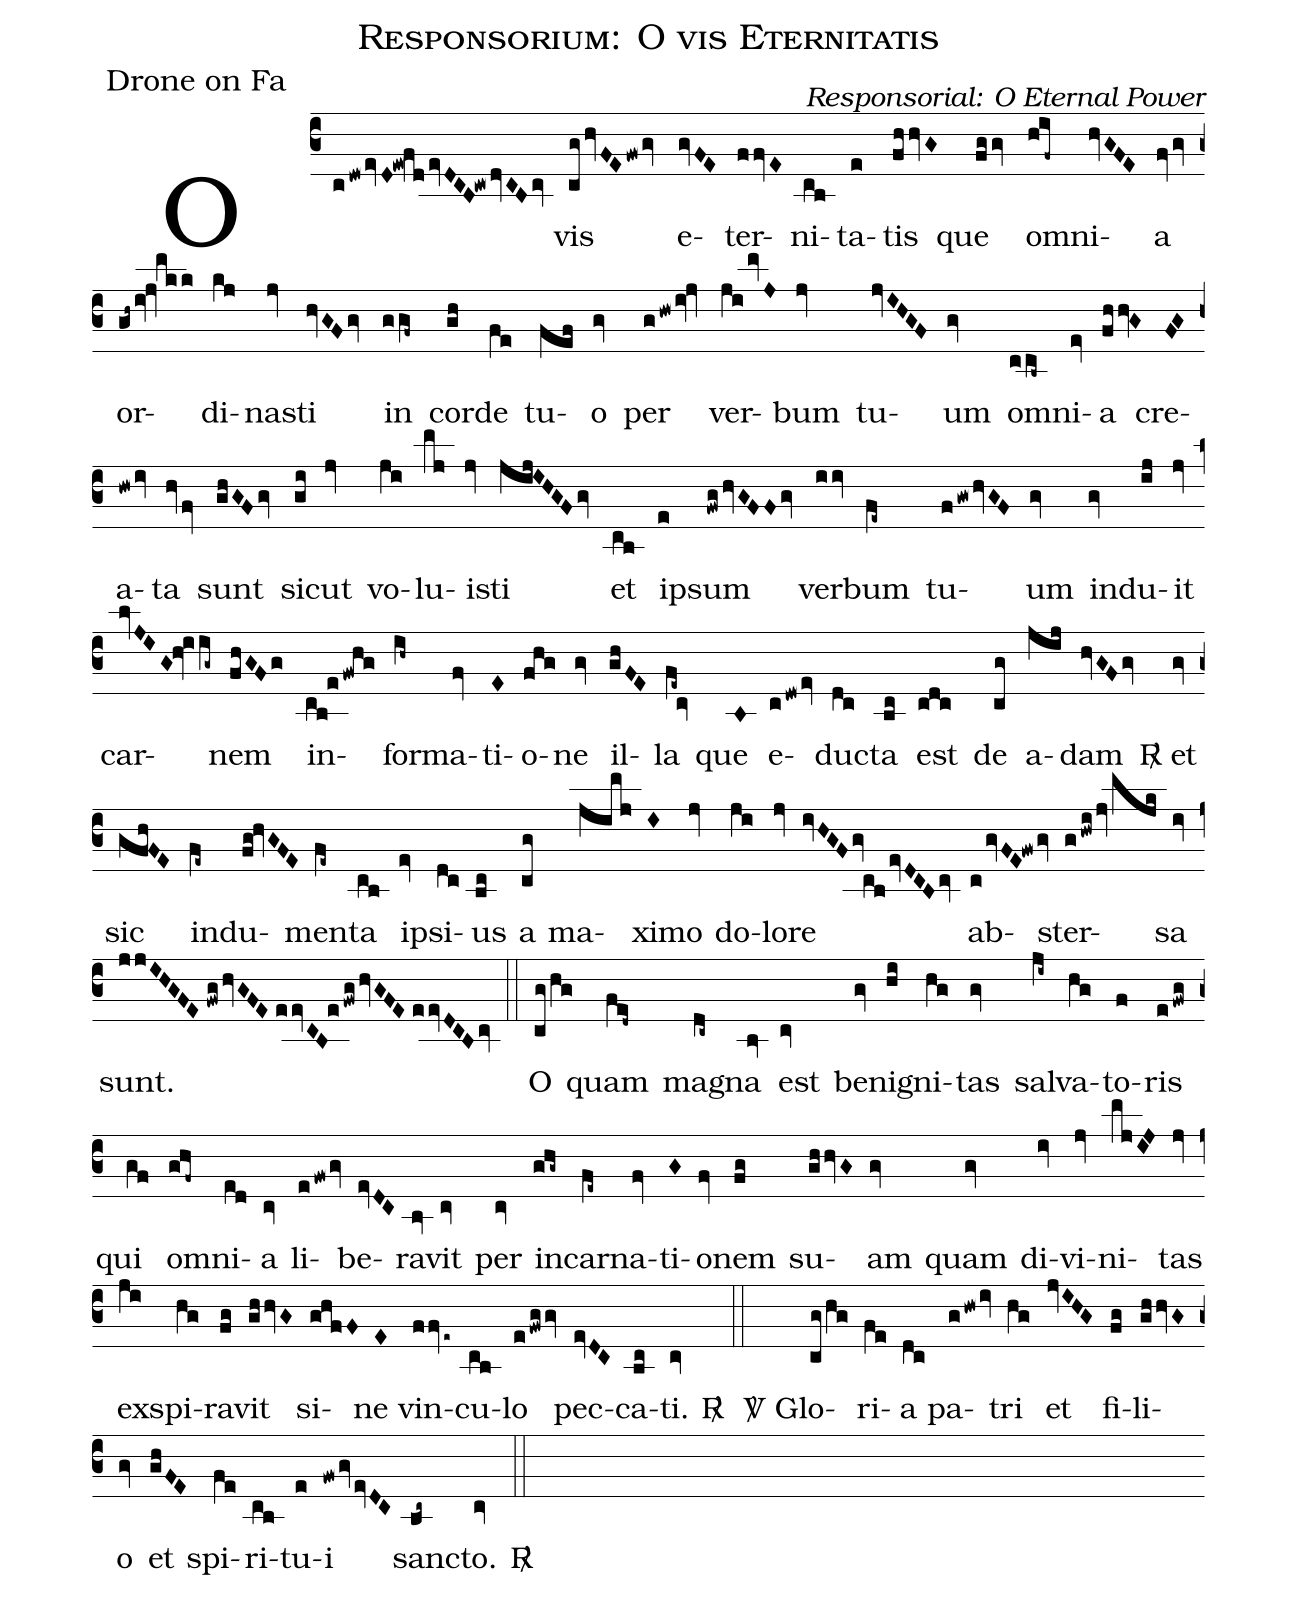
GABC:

name: Responsorium: O vis Eternitatis;
commentary: Responsorial: O Eternal Power;
annotation: Drone on Fa ;
%%
(c3)O(cdwevD!ew!fdevDCB!cwdvCBcv) vis(cghvFEfwgv) e(gvFE)ter(ffvE)ni(cb)ta(e)tis(fhhvG) que(fggv) om(hif~)ni(hvGFE)a(fvgv) or(gh~iv!jv!mkk)di(kj)na(jv)sti(hvGFgv) in(ggf~) cor(gh)de(fe) tu(fef)o(gv) per(ghwiv!jv) ver(jimvJ)bum(jv) tu(jvIHGF)um(gv) om(ccb~)ni(ev)a(fhhv!G) cre(FG)a(hwiv)ta(hvfv) sunt(ghGFgv) si(gi)cut(jv) vo(ji)lu(mj)i(jv)sti(jij!IHGFgv) et(cb) ip(e)sum(fwghvGFFgv) ver(iiv)bum(fe~) tu(fgwhvGF)um(gv) in(gv)du(ij)it(jv) car(lvJIG!hv!iig~)nem(fhGFg) in(cb!efwhg)for(ih~)ma(fv)ti(E)o(fhg)ne(gv) il(ghFE)la(fe~!cv) que(B) e(cdwev)duc(dc)ta(bc) est(cdc) de(cg) a(jij)dam(hvGFgv) <sp>R/</sp> et(gv) sic(gfh!FE) in(fe~)du(fg!hvGFE)men(fe~)ta(cb) ip(ev)si(dc)us(bc) a(cg) ma(jimj)xi(I)mo(jv) do(ji)lo(jv)re(ivHGFgv!cbevDCBcv) ab(cgvFE!fwgv)ster(ghwijvmjk)sa(iv) sunt.(jjIHGFE//fwghvGFE//eevCB!efwghvGFE//eevDCBcv)
(::) O(cg/hg) quam(fed~) ma(dc~)gna(bv) est(cv) be(gv)nig(hi)ni(hg)tas(gv) sal(ji~)va(hg)to(f)ris(efwg) qui(gf) om(ghf~)ni(ed)a(cv) li(efwgv)be(evDC)ra(bv)vit(cv) per(cv) in(ghg~)car(fe~)na(fv)ti(G)o(fv)nem(fg) su(ghhvG)am(gv) quam(gv) di(iv)vi(jv)ni(mj/IJ)tas(jv) ex(ji)spi(hg)ra(fg)vit(ghhvG) si(ghf/F)ne(E) vin(ffve~)cu(cb)lo(efwggv) pec(evDC)ca(bc)ti.(cv) <sp>R/</sp> (::) <sp>V/</sp> Glo(cg/hg)ri(fe)a(dc) pa(ghwiv)tri(hg) et(jvIHG) fi(fg)li(ghhvG)o(gv) et(ghFE) spi(fe)ri(cb)tu(e)i(fwgv/evDC) sanc(bc~)to.(cv) <sp>R/</sp> (::)
